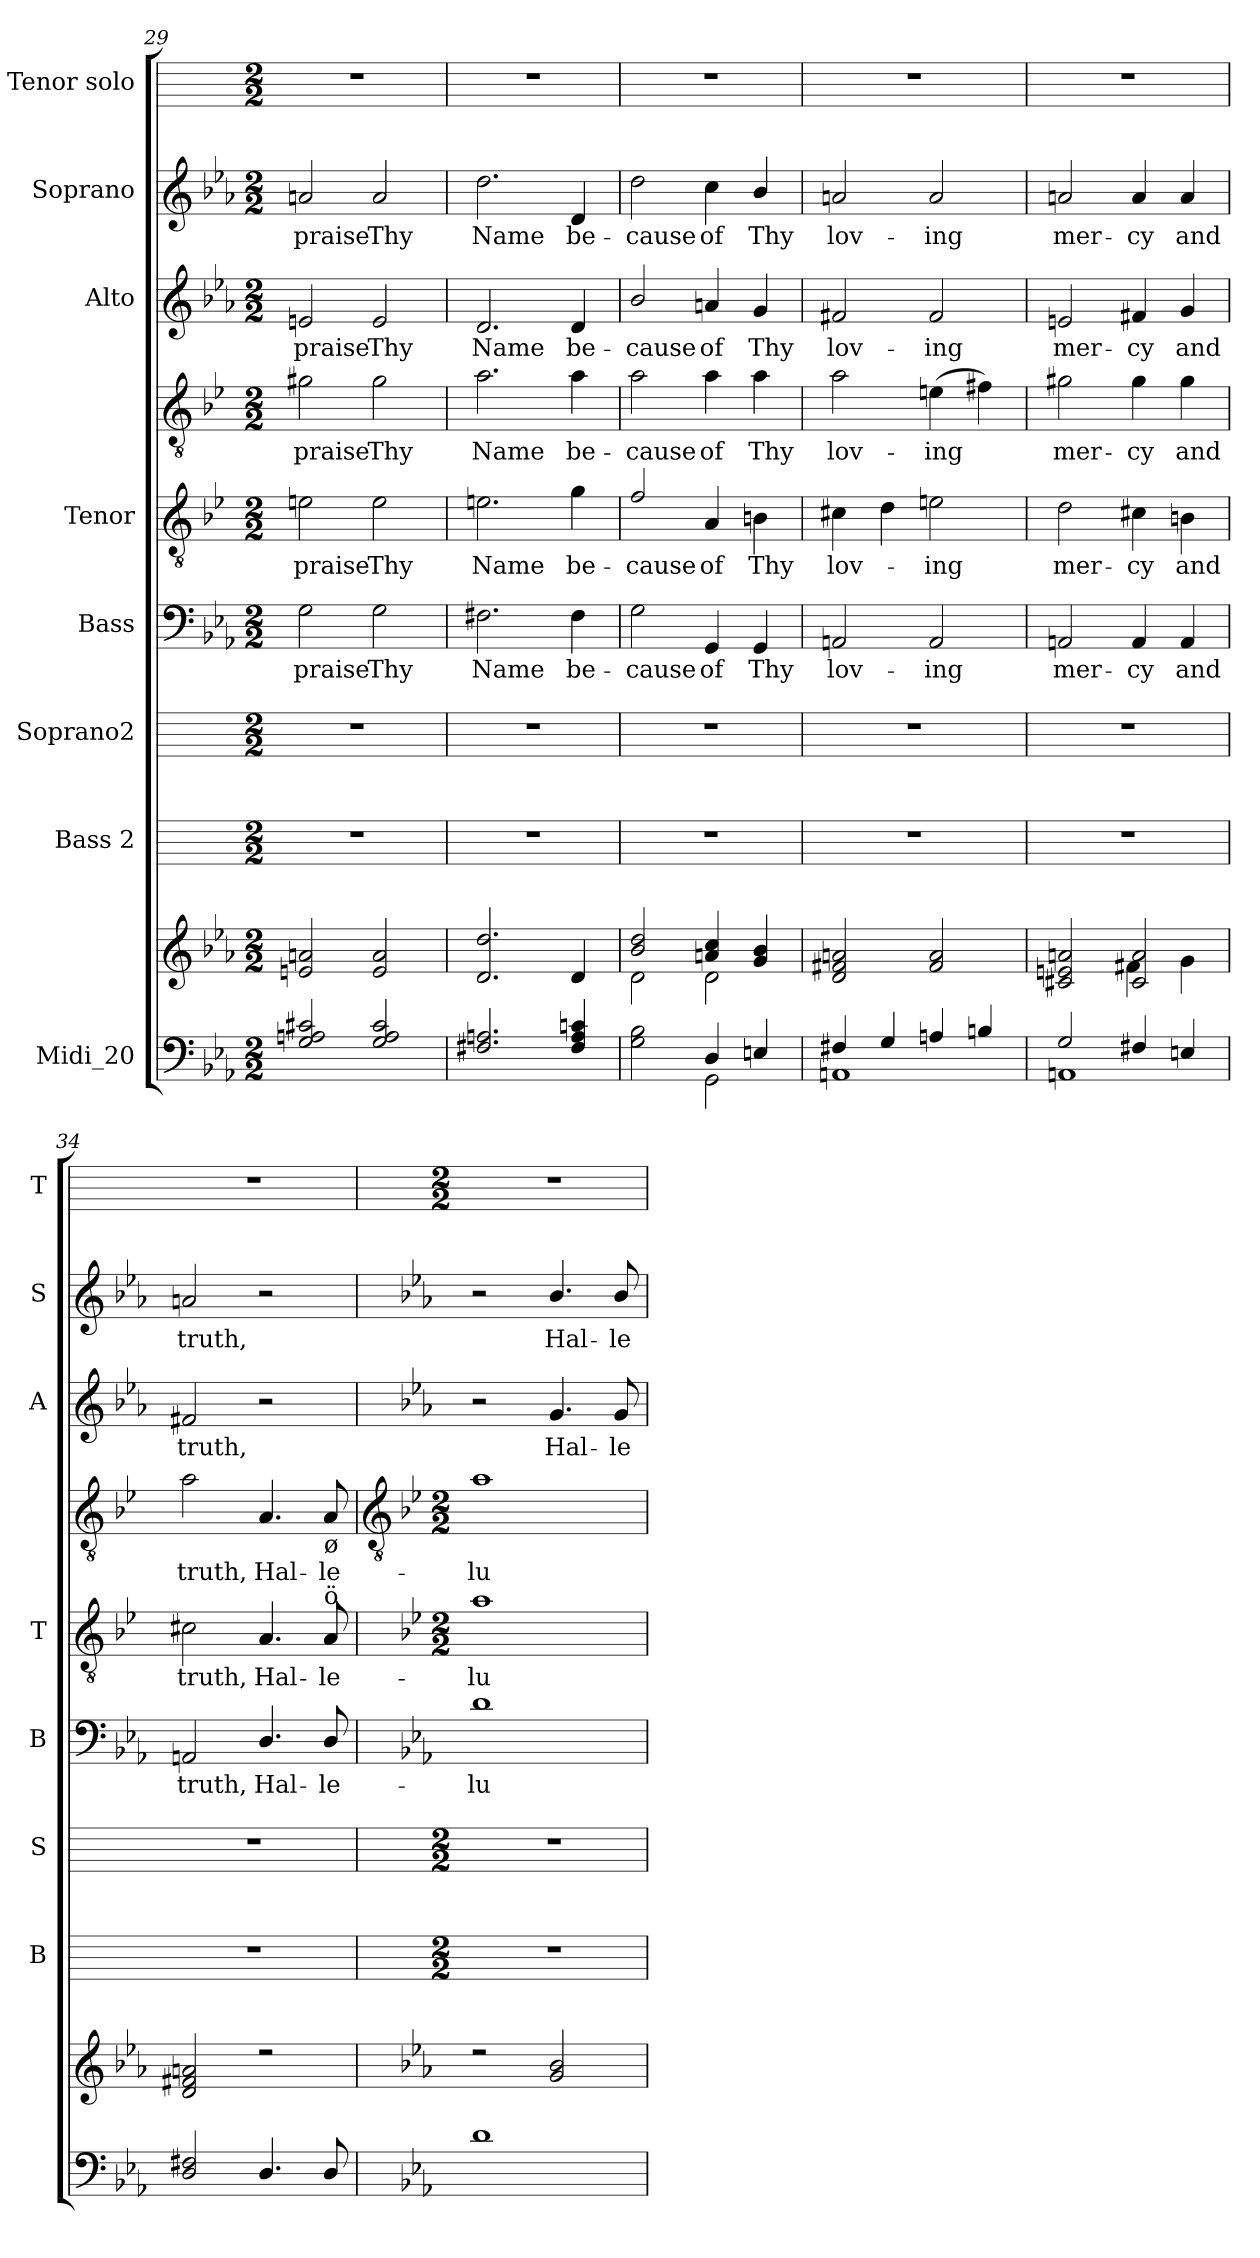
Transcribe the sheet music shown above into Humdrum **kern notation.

**kern	**kern	**kern	**kern	**kern	**text	**kern	**text	**kern	**text	**kern	**text	**kern	**text	**kern
*part8	*part8	*part7	*part6	*part5	*part5	*part4	*part4	*part4	*part4	*part3	*part3	*part2	*part2	*part1
*staff10	*staff9	*staff8	*staff7	*staff6	*staff6	*staff5	*staff5	*staff4	*staff4	*staff3	*staff3	*staff2	*staff2	*staff1
*I"Midi_20	*	*I"Bass 2	*I"Soprano2	*I"Bass	*	*I"Tenor	*	*	*	*I"Alto	*	*I"Soprano	*	*I"Tenor solo
*	*	*I'B	*I'S	*I'B	*	*I'T	*	*	*	*I'A	*	*I'S	*	*I'T
*clefF4	*clefG2	*	*	*clefF4	*	*clefGv2	*	*clefGv2	*	*clefG2	*	*clefG2	*	*
*	*	*	*	*	*	*ITrd4c7	*	*ITrd4c7	*	*	*	*	*	*
*k[b-e-a-]	*k[b-e-a-]	*	*	*k[b-e-a-]	*	*k[b-e-a-]	*	*k[b-e-a-]	*	*k[b-e-a-]	*	*k[b-e-a-]	*	*
*E-:	*E-:	*	*	*E-:	*	*E-:	*	*E-:	*	*E-:	*	*E-:	*	*
*M2/2	*M2/2	*M2/2	*M2/2	*M2/2	*	*M2/2	*	*M2/2	*	*M2/2	*	*M2/2	*	*M2/2
=29	=29	=29	=29	=29	=29	=29	=29	=29	=29	=29	=29	=29	=29	=29
*^	*^	*	*	*	*	*	*	*	*	*	*	*	*	*
!	!	!	!	!	!	!	!LO:LY:b	!	!LO:LY:b	!	!LO:LY:b	!	!LO:LY:b	!	!LO:LY:b	!
2G 2An 2c#X	1ryy	2en/ 2an/	1ryy	1r	1r	2G	praise	2An	praise	2c#X	praise	2en	praise	2an	praise	1r
!	!	!	!	!	!	!	!LO:LY:b	!	!LO:LY:b	!	!LO:LY:b	!	!LO:LY:b	!	!LO:LY:b	!
2G 2A 2c#	.	2e/ 2a/	.	.	.	2G	Thy	2A	Thy	2c#	Thy	2e	Thy	2a	Thy	.
=30	=30	=30	=30	=30	=30	=30	=30	=30	=30	=30	=30	=30	=30	=30	=30	=30
!	!	!	!	!	!	!	!LO:LY:b	!	!LO:LY:b	!	!LO:LY:b	!	!LO:LY:b	!	!LO:LY:b	!
2.F#X 2.An	1ryy	2.d/ 2.dd/	1ryy	1r	1r	2.F#X	Name	2.An	-Name	2.d	Name	2.d	Name	2.dd	Name	1r
!	!	!	!	!	!	!	!LO:LY:b	!	!LO:LY:b	!	!LO:LY:b	!	!LO:LY:b	!	!LO:LY:b	!
4F# 4A 4cn	.	4d/	.	.	.	4F#	be-	4c	be-	4d	be-	4d	be-	4d	be-	.
=31	=31	=31	=31	=31	=31	=31	=31	=31	=31	=31	=31	=31	=31	=31	=31	=31
!	!	!	!	!	!	!	!LO:LY:b	!	!LO:LY:b	!	!LO:LY:b	!	!LO:LY:b	!	!LO:LY:b	!
2G 2B-	2ryy	2b-/ 2dd/	2d\	1r	1r	2G	-cause	2B-/	cause	2d	-cause	2b-/	-cause	2dd	-cause	1r
!	!	!	!	!	!	!	!LO:LY:b	!	!LO:LY:b	!	!LO:LY:b	!	!LO:LY:b	!	!LO:LY:b	!
4D/	2GG\	4an/ 4cc/	2d\	.	.	4GG	of	4D	of	4d	of	4an	of	4cc	of	.
!	!	!	!	!	!	!	!LO:LY:b	!	!LO:LY:b	!	!LO:LY:b	!	!LO:LY:b	!	!LO:LY:b	!
4En/	.	4g/ 4b-/	.	.	.	4GG	Thy	4En	Thy	4d	Thy	4g	Thy	4b-/	Thy	.
=32	=32	=32	=32	=32	=32	=32	=32	=32	=32	=32	=32	=32	=32	=32	=32	=32
!	!	!	!	!	!	!	!LO:LY:b	!	!LO:LY:b	!	!LO:LY:b	!	!LO:LY:b	!	!LO:LY:b	!
4F#X/	1AAn\	2d/ 2f#X/ 2an/	1ryy	1r	1r	2AAn	lov-	4F#X	lov-	2d	lov-	2f#X	lov-	2an	lov-	1r
4G/	.	.	.	.	.	.	.	4G	.	.	.	.	.	.	.	.
!	!	!	!	!	!	!	!LO:LY:b	!	!LO:LY:b	!	!LO:LY:b	!	!LO:LY:b	!	!LO:LY:b	!
4An/	.	2f#/ 2a/	.	.	.	2AA	-ing	2An	ing	(<4An	-ing	2f#	-ing	2a	-ing	.
4Bn/	.	.	.	.	.	.	.	.	.	4Bn)	.	.	.	.	.	.
=33	=33	=33	=33	=33	=33	=33	=33	=33	=33	=33	=33	=33	=33	=33	=33	=33
!	!	!	!	!	!	!	!LO:LY:b	!	!LO:LY:b	!	!LO:LY:b	!	!LO:LY:b	!	!LO:LY:b	!
2G/	1AAn\	2c#X/ 2en/ 2an/	2ryy	1r	1r	2AAn	mer-	2G	mer-	2c#X	mer-	2en	mer-	2an	mer-	1r
!	!	!	!	!	!	!	!LO:LY:b	!	!LO:LY:b	!	!LO:LY:b	!	!LO:LY:b	!	!LO:LY:b	!
4F#X/	.	2c#/ 2a/	4f#X\	.	.	4AA	-cy	4F#X	-cy	4c#	-cy	4f#X	-cy	4a	-cy	.
!	!	!	!	!	!	!	!LO:LY:b	!	!LO:LY:b	!	!LO:LY:b	!	!LO:LY:b	!	!LO:LY:b	!
4En/	.	.	4g\	.	.	4AA	and	4En	and	4c#	and	4g	and	4a	and	.
=34	=34	=34	=34	=34	=34	=34	=34	=34	=34	=34	=34	=34	=34	=34	=34	=34
!	!	!	!	!	!	!	!LO:LY:b	!	!LO:LY:b	!	!LO:LY:b	!	!LO:LY:b	!	!LO:LY:b	!
2D 2F#X	1ryy	2d/ 2f#X/ 2an/	1ryy	1r	1r	2AAn	truth,	2F#X	-truth,	2d	truth,	2f#X	truth,	2an	truth,	1r
!	!	!	!	!	!	!	!LO:LY:b	!	!LO:LY:b	!	!LO:LY:b	!	!	!	!	!
4.D	.	2r	.	.	.	4.D/	Hal-	4.D	Hal-	4.D	Hal-	2r	.	2r	.	.
!	!	!	!	!	!	!	!	!	!	!LO:TX:b:t=ø	!	!	!	!	!	!
!	!	!	!	!	!	!	!	!LO:TX:a:t=ö	!	!	!	!	!	!	!	!
!	!	!	!	!	!	!	!LO:LY:b	!	!LO:LY:b	!	!LO:LY:b	!	!	!	!	!
8D	.	.	.	.	.	8D/	-le-	8D	-le-	8D	-le-	.	.	.	.	.
*v	*v	*	*	*	*	*	*	*	*	*	*	*	*	*	*	*
!!LO:LB:g=z
=35	=35	=35	=35	=35	=35	=35	=35	=35	=35	=35	=35	=35	=35	=35	=35
*	*	*	*	*	*	*	*	*	*clefGv2	*	*	*	*	*	*
*	*	*	*	*	*	*	*k[b-e-a-]	*	*k[b-e-a-]	*	*	*	*	*	*
*	*	*	*	*	*	*	*E-:	*	*E-:	*	*	*	*	*	*
*	*	*	*M2/2	*M2/2	*	*	*M2/2	*	*M2/2	*	*	*	*	*	*M2/2
!	!	!	!	!	!	!LO:LY:b	!	!LO:LY:b	!	!LO:LY:b	!	!	!	!	!
1d	2r	1ryy	1r	1r	1d	-lu-	1d	-lu-	1d	-lu-	2r	.	2r	.	1r
!	!	!	!	!	!	!	!	!	!	!	!	!LO:LY:b	!	!LO:LY:b	!
.	2g/ 2b-/	.	.	.	.	.	.	.	.	.	4.g	Hal-	4.b-/	Hal-	.
!	!	!	!	!	!	!	!	!	!	!	!	!LO:LY:b	!	!LO:LY:b	!
.	.	.	.	.	.	.	.	.	.	.	8g	-le-	8b-/	-le-	.
*	*v	*v	*	*	*	*	*	*	*	*	*	*	*	*	*
=	=	=	=	=	=	=	=	=	=	=	=	=	=	=
*-	*-	*-	*-	*-	*-	*-	*-	*-	*-	*-	*-	*-	*-	*-
